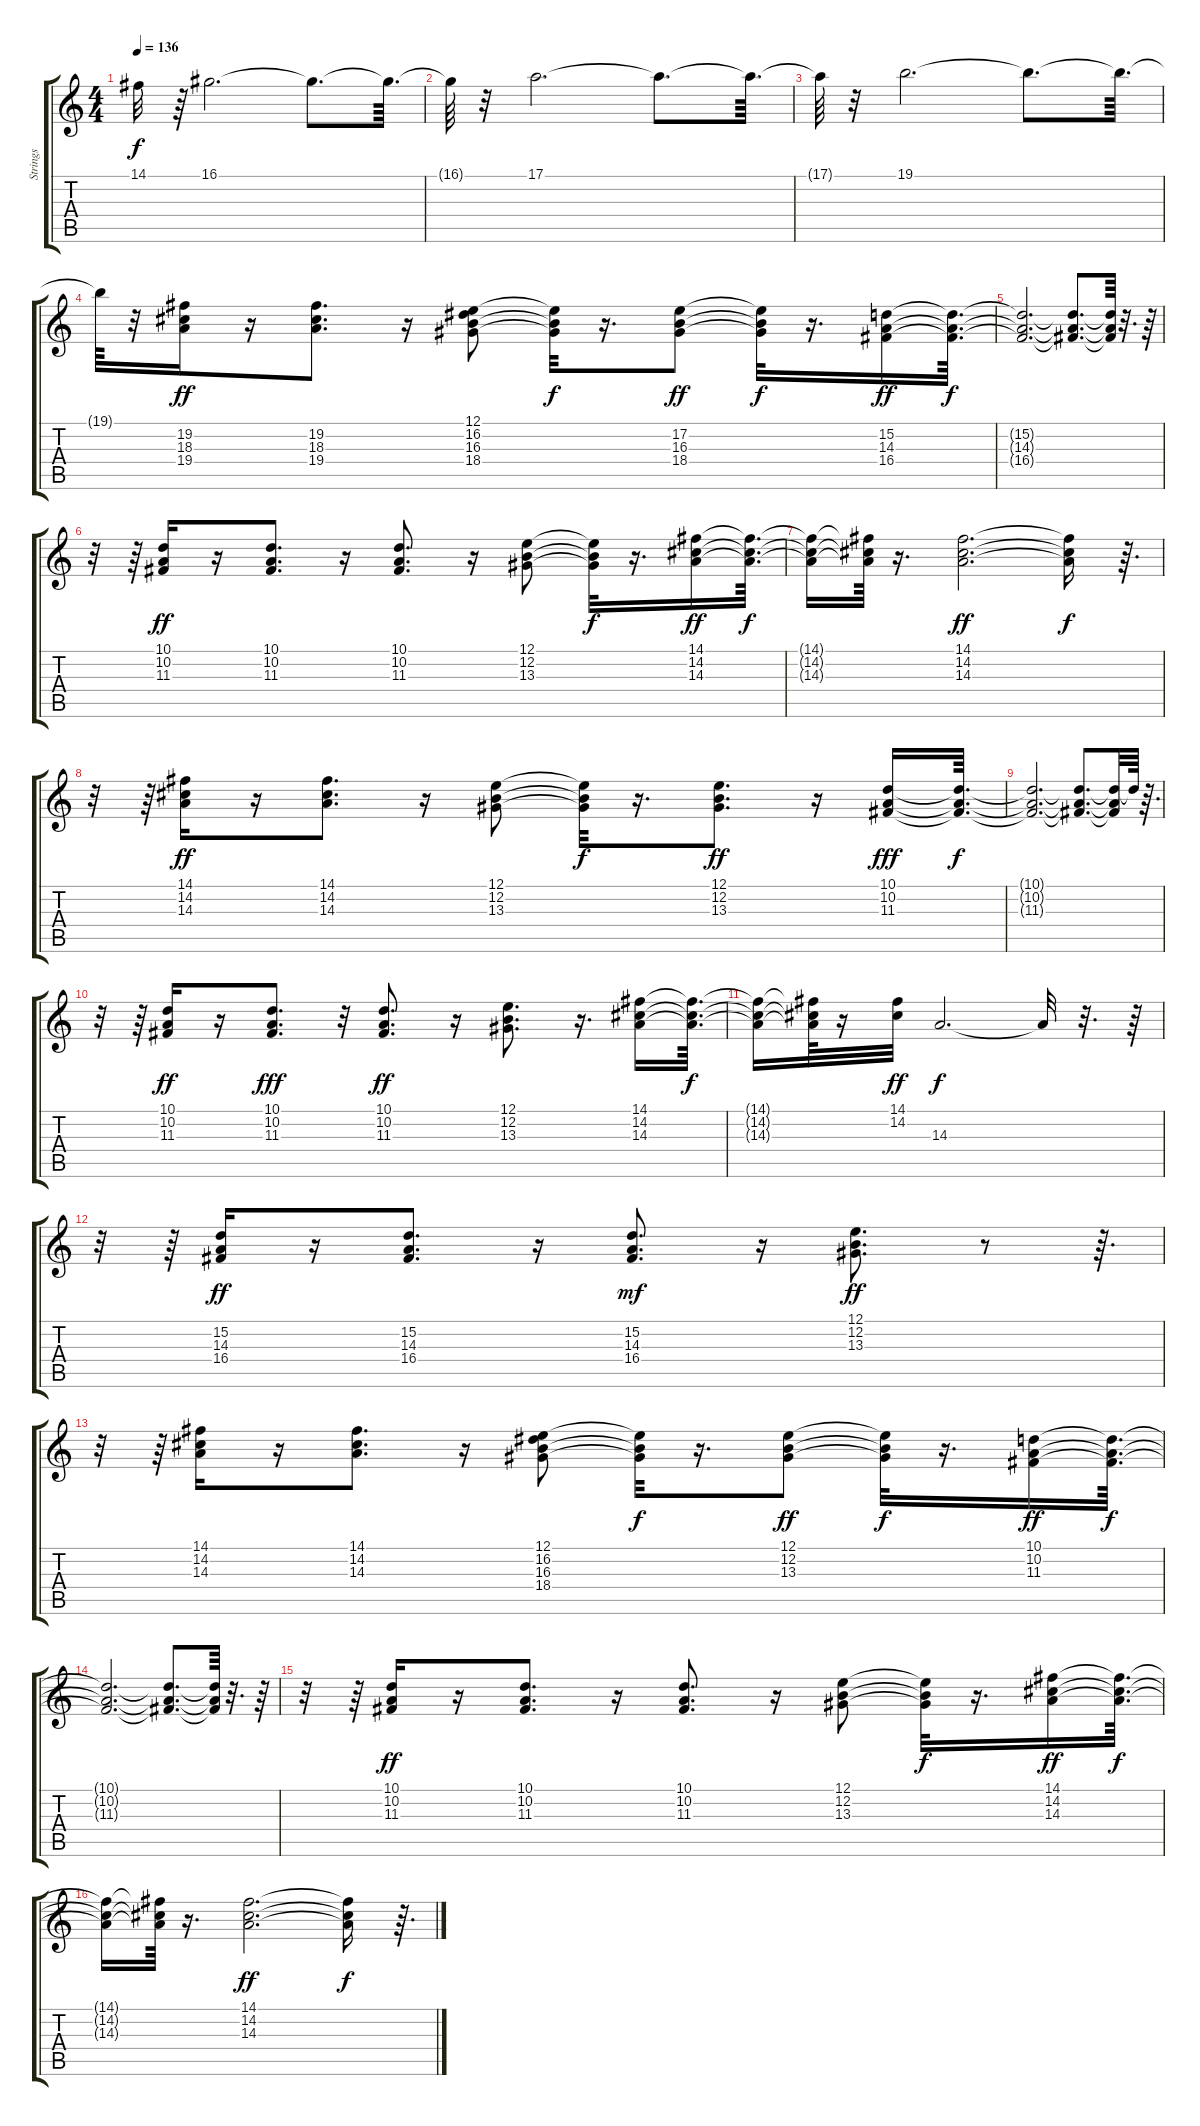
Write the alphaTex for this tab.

\track ("Strings" "Strings") {instrument stringensemble1}
\staff {score tabs}
\tuning (E4 B3 G3 D3 A2 E2) {hide}
\ts (4 4)
\tempo 136
\clef g2
\ks c
14.1{t}.32{dy f} r.64 16.1.2{d} 16.1{t}.8{d} 16.1{t}.64{d} |
16.1{t}.64 r.32 17.1.2{d} 17.1{t}.8{d} 17.1{t}.64{d} |
17.1{t}.64 r.32 19.1.2{d} 19.1{t}.8{d} 19.1{t}.64{d} |
19.1{t}.64 r.32 (19.2 18.3 19.4).16{dy ff} r.16 (19.2 18.3 19.4).8{d} r.16 (12.1 16.2 16.3 18.4).8 (12.1{t} 16.3{t} 18.4{t}).32{dy f} r.16{d} (17.2 16.3 18.4).8{dy ff} (17.2{t} 16.3{t} 18.4{t}).32{dy f} r.16{d} (15.2 14.3 16.4).16{dy ff} (15.2{t} 14.3{t} 16.4{t}).64{d dy f} |
(15.2{t} 14.3{t} 16.4{t}).2{d} (15.2{t} 14.3{t} 16.4{t}).8{d} (15.2{t} 14.3{t} 16.4{t}).64 r.32{d} r.64 |
r.32 r.64 (10.1 10.2 11.3).16{dy ff} r.16 (10.1 10.2 11.3).8{d} r.16 (10.1 10.2 11.3).8{d} r.16 (12.1 12.2 13.3).8 (12.1{t} 12.2{t} 13.3{t}).32{dy f} r.16{d} (14.1 14.2 14.3).16{dy ff} (14.1{t} 14.2{t} 14.3{t}).64{d dy f} |
(14.1{t} 14.2{t} 14.3{t}).16 (14.1{t} 14.2{t} 14.3{t}).64 r.16{d} (14.1 14.2 14.3).2{d dy ff} (14.1{t} 14.2{t} 14.3{t}).16{dy f} r.64{d} |
r.32 r.64 (14.1 14.2 14.3).16{dy ff} r.16 (14.1 14.2 14.3).8{d} r.16 (12.1 12.2 13.3).8 (12.1{t} 12.2{t} 13.3{t}).32{dy f} r.16{d} (12.1 12.2 13.3).8{d dy ff} r.16 (10.1 10.2 11.3).16{dy fff} (10.1{t} 10.2{t} 11.3{t}).64{d dy f} |
(10.1{t} 10.2{t} 11.3{t}).2{d} (10.1{t} 10.2{t} 11.3{t}).8{d} (10.1{t} 10.2{t} 11.3{t}).32 10.1{t}.64 r.64{d} |
r.32 r.64 (10.1 10.2 11.3).16{dy ff} r.16 (10.1 10.2 11.3).8{d dy fff} r.32 (10.1 10.2 11.3).8{d dy ff} r.16 (12.1 12.2 13.3).8{d} r.16{d} (14.1 14.2 14.3).16 (14.1{t} 14.2{t} 14.3{t}).64{d dy f} |
(14.1{t} 14.2{t} 14.3{t}).16 (14.1{t} 14.2{t} 14.3{t}).64 r.16 (14.1 14.2).32{dy ff} 14.3.2{d dy f} 14.3{t}.32 r.32{d} r.64 |
r.32 r.64 (15.2 14.3 16.4).16{dy ff} r.16 (15.2 14.3 16.4).8{d} r.16 (15.2 14.3 16.4).8{d dy mf} r.16 (12.1 12.2 13.3).8{d dy ff} r.8 r.64{d} |
r.32 r.64 (14.1 14.2 14.3).16 r.16 (14.1 14.2 14.3).8{d} r.16 (12.1 16.2 16.3 18.4).8 (12.1{t} 16.3{t} 18.4{t}).32{dy f} r.16{d} (12.1 12.2 13.3).8{dy ff} (12.1{t} 12.2{t} 13.3{t}).32{dy f} r.16{d} (10.1 10.2 11.3).16{dy ff} (10.1{t} 10.2{t} 11.3{t}).64{d dy f} |
(10.1{t} 10.2{t} 11.3{t}).2{d} (10.1{t} 10.2{t} 11.3{t}).8{d} (10.1{t} 10.2{t} 11.3{t}).64 r.32{d} r.64 |
r.32 r.64 (10.1 10.2 11.3).16{dy ff} r.16 (10.1 10.2 11.3).8{d} r.16 (10.1 10.2 11.3).8{d} r.16 (12.1 12.2 13.3).8 (12.1{t} 12.2{t} 13.3{t}).32{dy f} r.16{d} (14.1 14.2 14.3).16{dy ff} (14.1{t} 14.2{t} 14.3{t}).64{d dy f} |
(14.1{t} 14.2{t} 14.3{t}).16 (14.1{t} 14.2{t} 14.3{t}).64 r.16{d} (14.1 14.2 14.3).2{d dy ff} (14.1{t} 14.2{t} 14.3{t}).16{dy f} r.64{d}
